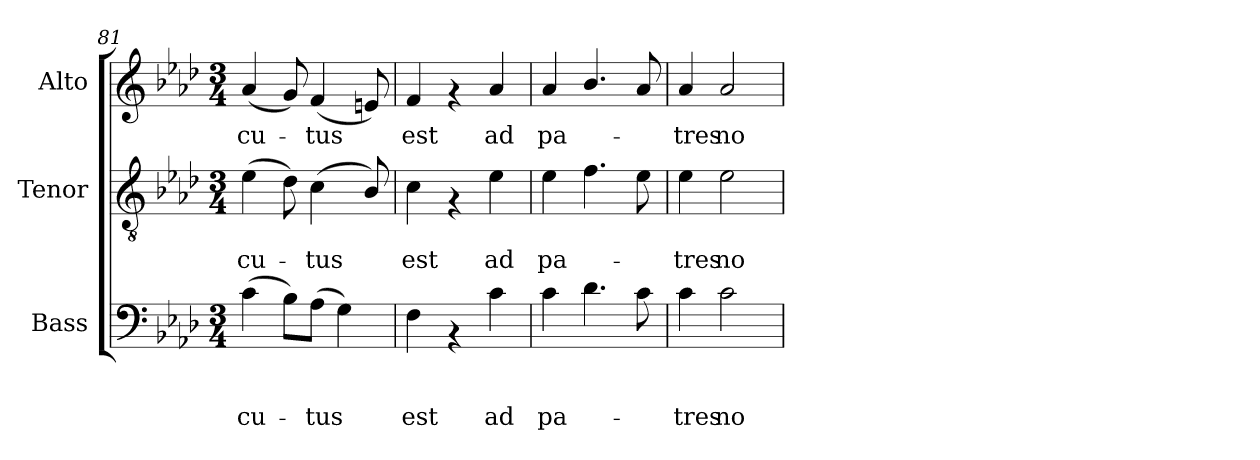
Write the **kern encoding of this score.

**kern	**text	**text	**text	**kern	**text	**text	**kern	**text
*part3	*part3	*part3	*part3	*part2	*part2	*part2	*part1	*part1
*staff3	*staff3	*staff3	*staff3	*staff2	*staff2	*staff2	*staff1	*staff1
*I"Bass	*	*	*	*I"Tenor	*	*	*I"Alto	*
*I'B.	*	*	*	*I'T.	*	*	*I'A.	*
*clefF4	*	*	*	*clefGv2	*	*	*clefG2	*
*ITrd-3c-5	*	*	*	*ITrd-3c-5	*	*	*ITrd2c3	*
*k[b-e-a-d-g-]	*	*	*	*k[b-e-a-d-g-]	*	*	*k[b-]	*
*D-:	*	*	*	*D-:	*	*	*F:	*
*M3/4	*	*	*	*M3/4	*	*	*M3/4	*
=81	=81	=81	=81	=81	=81	=81	=81	=81
!	!	!	!LO:LY:b	!	!	!LO:LY:b	!	!LO:LY:b:rj
(>4f\	.	.	-cu-	(>4a-\	.	-cu-	(<4f/	-cu-
8e-\L)	.	.	.	8g-\)	.	.	8e/)	.
!	!	!	!LO:LY:b	!	!	!LO:LY:b	!	!LO:LY:b:rj
(>8d-\J	.	.	-tus	(>4f\	.	-tus	(<4d/	-tus
4c\)	.	.	.	.	.	.	.	.
.	.	.	.	8e-/)	.	.	8c#X/)	.
=82	=82	=82	=82	=82	=82	=82	=82	=82
!	!	!	!LO:LY:b	!	!	!LO:LY:b	!	!LO:LY:b:rj
4B-\	.	.	est	4f\	.	est	4d/	est
4rAA	.	.	.	4rF	.	.	4rf	.
!	!	!	!LO:LY:b	!	!	!LO:LY:b	!	!LO:LY:b:rj
4f\	.	.	ad	4a-\	.	ad	4f/	ad
=83	=83	=83	=83	=83	=83	=83	=83	=83
!	!	!	!LO:LY:b	!	!	!LO:LY:b	!	!LO:LY:b:rj
4f\	.	.	pa-	4a-\	.	pa-	4f/	pa-
4.g-\	.	.	.	4.b-\	.	.	4.g/	.
8f\	.	.	.	8a-\	.	.	8f/	.
=84	=84	=84	=84	=84	=84	=84	=84	=84
!	!	!	!LO:LY:b	!	!	!LO:LY:b	!	!LO:LY:b:rj
4f\	.	.	-tres	4a-\	.	-tres	4f/	-tres
!	!	!	!LO:LY:b	!	!	!LO:LY:b	!	!LO:LY:b:rj
2f\	.	.	no-	2a-\	.	no-	2f/	no-
=	=	=	=	=	=	=	=	=
*-	*-	*-	*-	*-	*-	*-	*-	*-
